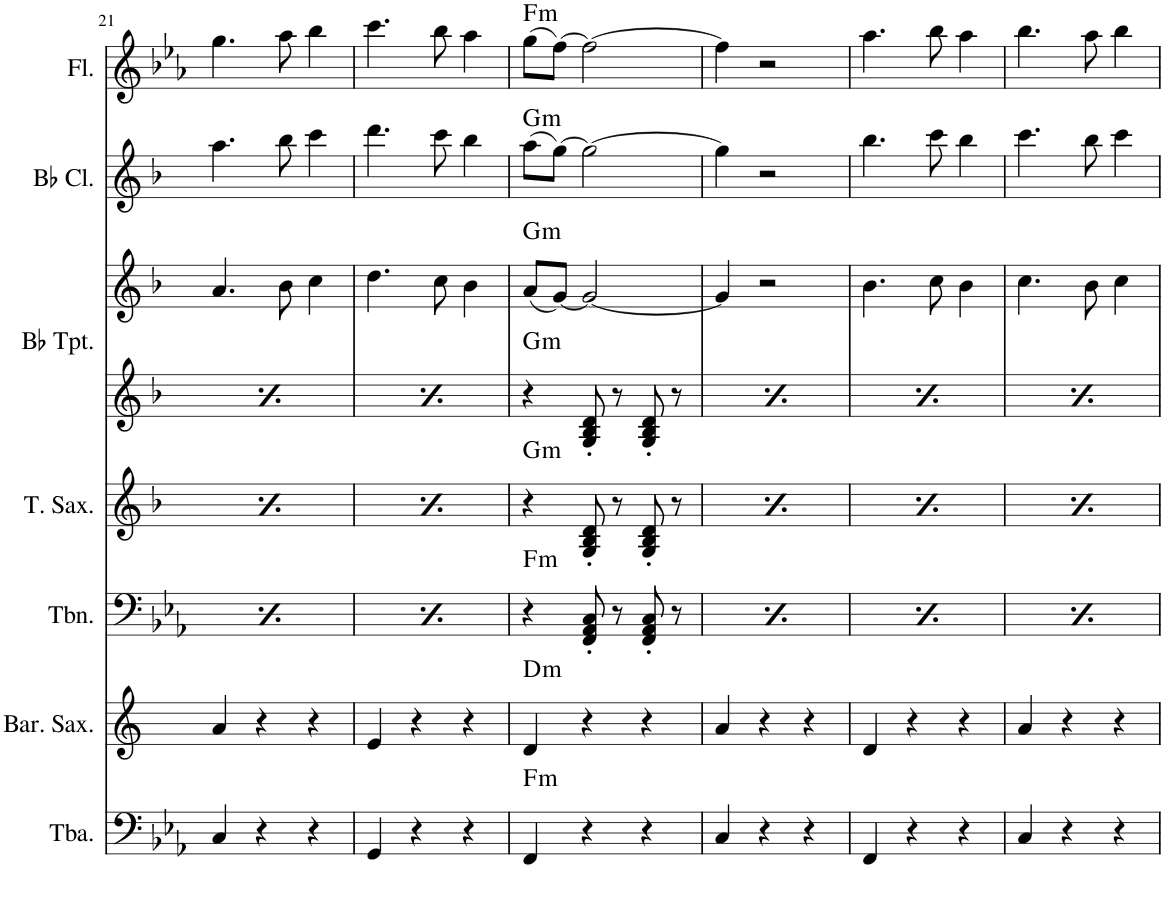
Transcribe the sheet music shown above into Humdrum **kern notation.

**kern	**harte	**kern	**harte	**kern	**harte	**kern	**harte	**kern	**kern	**harte	**kern	**harte	**kern	**harte	**kern	**harte	**kern	**harte	**kern	**harte	**kern	**harte	**kern	**harte
*part12	*part12	*part11	*part11	*part10	*part10	*part9	*part9	*part8	*part8	*part8	*part7	*part7	*part6	*part6	*part5	*part5	*part4	*part4	*part3	*part3	*part2	*part2	*part1	*part1
*staff13	*	*staff12	*	*staff11	*	*staff10	*	*staff9	*staff8	*	*staff7	*	*staff6	*	*staff5	*	*staff4	*	*staff3	*	*staff2	*	*staff1	*
*I"Tuba	*	*I"Baritone Saxophone	*	*I"Trombone	*	*I"Tenor Saxophone	*	*I"Bb Trumpet	*	*	*I"Bb Clarinet	*	*I"Flute	*	*I"Bass	*	*I"Baritone	*	*I"Tenor	*	*I"Alto	*	*I"Soprano	*
*I'Tba.	*	*I'Bar. Sax.	*	*I'Tbn.	*	*I'T. Sax.	*	*I'Bb Tpt.	*	*	*I'Bb Cl.	*	*I'Fl.	*	*I'B.	*	*I'Bar.	*	*I'T.	*	*I'A.	*	*I'S.	*
!!LO:PB:g=z
*clefF4	*	*clefG2	*	*clefF4	*	*clefG2	*	*clefG2	*clefG2	*	*clefG2	*	*clefG2	*	*clefF4	*	*clefF4	*	*clefGv2	*	*clefG2	*	*clefG2	*
*	*	*Trd12c21	*	*	*	*Trd8c14	*	*Trd1c2	*Trd1c2	*	*Trd1c2	*	*	*	*	*	*	*	*	*	*	*	*	*
*k[b-e-a-]	*	*k[]	*	*k[b-e-a-]	*	*k[b-]	*	*k[b-]	*k[b-]	*	*k[b-]	*	*k[b-e-a-]	*	*k[b-e-a-]	*	*k[b-e-a-]	*	*k[b-e-a-]	*	*k[b-e-a-]	*	*k[b-e-a-]	*
*M3/4	*	*M3/4	*	*M3/4	*	*M3/4	*	*M3/4	*M3/4	*	*M3/4	*	*M3/4	*	*M3/4	*	*M3/4	*	*M3/4	*	*M3/4	*	*M3/4	*
=21	=21	=21	=21	=21	=21	=21	=21	=21	=21	=21	=21	=21	=21	=21	=21	=21	=21	=21	=21	=21	=21	=21	=21	=21
!	!	!	!	!	!LO:H:kt=m	!	!LO:H:kt=m	!	!	!LO:H:kt=m	!	!	!	!	!	!	!	!LO:H:kt=m	!	!LO:H:kt=m	!	!	!	!
4C/	.	4a/	.	4r	C:min	4r	D:min	4r	4.a/	D:min	4.aa\	.	4.gg\	.	4C	.	4r	C:min	4r	C:min	4.g	.	4.g	.
4r	.	4r	.	8GG/' 8C/' 8E-/'	.	8A/' 8d/' 8f/'	.	8A/' 8d/' 8f/'	.	.	.	.	.	.	4r	.	8G' 8c' 8e-'	.	8G' 8c' 8e-'	.	.	.	.	.
.	.	.	.	8r	.	8r	.	8r	8b-\	.	8bb-\	.	8aa-\	.	.	.	8r	.	8r	.	8a-	.	8a-	.
4r	.	4r	.	8GG/' 8C/' 8E-/'	.	8A/' 8d/' 8f/'	.	8A/' 8d/' 8f/'	4cc\	.	4ccc\	.	4bb-\	.	4r	.	8G' 8c' 8e-'	.	8G' 8c' 8e-'	.	4b-	.	4b-	.
.	.	.	.	8r	.	8r	.	8r	.	.	.	.	.	.	.	.	8r	.	8r	.	.	.	.	.
=22	=22	=22	=22	=22	=22	=22	=22	=22	=22	=22	=22	=22	=22	=22	=22	=22	=22	=22	=22	=22	=22	=22	=22	=22
!	!	!	!	!	!LO:H:kt=m	!	!LO:H:kt=m	!	!	!LO:H:kt=m	!	!	!	!	!	!	!	!LO:H:kt=m	!	!LO:H:kt=m	!	!	!	!
4GG/	.	4e/	.	4r	C:min	4r	D:min	4r	4.dd\	D:min	4.ddd\	.	4.ccc\	.	4GG	.	4r	C:min	4r	C:min	4.cc	.	4.cc	.
4r	.	4r	.	8GG/' 8C/' 8E-/'	.	8A/' 8d/' 8f/'	.	8A/' 8d/' 8f/'	.	.	.	.	.	.	4r	.	8G' 8c' 8e-'	.	8G' 8c' 8e-'	.	.	.	.	.
.	.	.	.	8r	.	8r	.	8r	8cc\	.	8ccc\	.	8bb-\	.	.	.	8r	.	8r	.	8b-	.	8b-	.
4r	.	4r	.	8GG/' 8C/' 8E-/'	.	8A/' 8d/' 8f/'	.	8A/' 8d/' 8f/'	4b-\	.	4bb-\	.	4aa-\	.	4r	.	8G' 8c' 8e-'	.	8G' 8c' 8e-'	.	4a-	.	4a-	.
.	.	.	.	8r	.	8r	.	8r	.	.	.	.	.	.	.	.	8r	.	8r	.	.	.	.	.
=23	=23	=23	=23	=23	=23	=23	=23	=23	=23	=23	=23	=23	=23	=23	=23	=23	=23	=23	=23	=23	=23	=23	=23	=23
!	!LO:H:kt=m	!	!LO:H:kt=m	!	!LO:H:kt=m	!	!LO:H:kt=m	!	!	!LO:H:n=1:kt=m	!	!	!	!	!	!	!	!	!	!	!	!	!	!
!	!	!	!	!	!	!	!	!	!	!LO:H:n=2:kt=m	!	!LO:H:kt=m	!	!LO:H:kt=m	!	!LO:H:kt=m	!	!LO:H:kt=m	!	!LO:H:kt=m	!	!LO:H:kt=m	!	!LO:H:kt=m
4FF/	F:min	4d/	D:min	4r	F:min	4r	G:min	4r	(8a/L	G:min G:min	(8aa\L	G:min	(8gg\L	F:min	4FF	F:min	4r	F:min	4r	F:min	(8g/L	F:min	(8g/L	F:min
.	.	.	.	.	.	.	.	.	[8g/J)	.	[8gg\J)	.	[8ff\J)	.	.	.	.	.	.	.	[8f/J)	.	[8f/J)	.
4r	.	4r	.	8FF/' 8AA-/' 8C/'	.	8G/' 8B-/' 8d/'	.	8G/' 8B-/' 8d/'	2g/_	.	2gg\_	.	2ff\_	.	4r	.	8F' 8A-' 8c'	.	8F' 8A-' 8c'	.	2f_	.	2f_	.
.	.	.	.	8r	.	8r	.	8r	.	.	.	.	.	.	.	.	8r	.	8r	.	.	.	.	.
4r	.	4r	.	8FF/' 8AA-/' 8C/'	.	8G/' 8B-/' 8d/'	.	8G/' 8B-/' 8d/'	.	.	.	.	.	.	4r	.	8F' 8A-' 8c'	.	8F' 8A-' 8c'	.	.	.	.	.
.	.	.	.	8r	.	8r	.	8r	.	.	.	.	.	.	.	.	8r	.	8r	.	.	.	.	.
=24	=24	=24	=24	=24	=24	=24	=24	=24	=24	=24	=24	=24	=24	=24	=24	=24	=24	=24	=24	=24	=24	=24	=24	=24
!	!	!	!	!	!LO:H:kt=m	!	!LO:H:kt=m	!	!	!LO:H:kt=m	!	!	!	!	!	!	!	!LO:H:kt=m	!	!LO:H:kt=m	!	!	!	!
4C/	.	4a/	.	4r	F:min	4r	G:min	4r	4g/]	G:min	4gg\]	.	4ff\]	.	4C	.	4r	F:min	4r	F:min	4f]	.	4f]	.
4r	.	4r	.	8FF/' 8AA-/' 8C/'	.	8G/' 8B-/' 8d/'	.	8G/' 8B-/' 8d/'	2r	.	2r	.	2r	.	4r	.	8F' 8A-' 8c'	.	8F' 8A-' 8c'	.	2r	.	2r	.
.	.	.	.	8r	.	8r	.	8r	.	.	.	.	.	.	.	.	8r	.	8r	.	.	.	.	.
4r	.	4r	.	8FF/' 8AA-/' 8C/'	.	8G/' 8B-/' 8d/'	.	8G/' 8B-/' 8d/'	.	.	.	.	.	.	4r	.	8F' 8A-' 8c'	.	8F' 8A-' 8c'	.	.	.	.	.
.	.	.	.	8r	.	8r	.	8r	.	.	.	.	.	.	.	.	8r	.	8r	.	.	.	.	.
=25	=25	=25	=25	=25	=25	=25	=25	=25	=25	=25	=25	=25	=25	=25	=25	=25	=25	=25	=25	=25	=25	=25	=25	=25
!	!	!	!	!	!LO:H:kt=m	!	!LO:H:kt=m	!	!	!LO:H:kt=m	!	!	!	!	!	!	!	!LO:H:kt=m	!	!LO:H:kt=m	!	!	!	!
4FF/	.	4d/	.	4r	F:min	4r	G:min	4r	4.b-\	G:min	4.bb-\	.	4.aa-\	.	4FF	.	4r	F:min	4r	F:min	4.a-	.	4.a-	.
4r	.	4r	.	8FF/' 8AA-/' 8C/'	.	8G/' 8B-/' 8d/'	.	8G/' 8B-/' 8d/'	.	.	.	.	.	.	4r	.	8F' 8A-' 8c'	.	8F' 8A-' 8c'	.	.	.	.	.
.	.	.	.	8r	.	8r	.	8r	8cc\	.	8ccc\	.	8bb-\	.	.	.	8r	.	8r	.	8b-	.	8b-	.
4r	.	4r	.	8FF/' 8AA-/' 8C/'	.	8G/' 8B-/' 8d/'	.	8G/' 8B-/' 8d/'	4b-\	.	4bb-\	.	4aa-\	.	4r	.	8F' 8A-' 8c'	.	8F' 8A-' 8c'	.	4a-	.	4a-	.
.	.	.	.	8r	.	8r	.	8r	.	.	.	.	.	.	.	.	8r	.	8r	.	.	.	.	.
=26	=26	=26	=26	=26	=26	=26	=26	=26	=26	=26	=26	=26	=26	=26	=26	=26	=26	=26	=26	=26	=26	=26	=26	=26
!	!	!	!	!	!LO:H:kt=m	!	!LO:H:kt=m	!	!	!LO:H:kt=m	!	!	!	!	!	!	!	!LO:H:kt=m	!	!LO:H:kt=m	!	!	!	!
4C/	.	4a/	.	4r	F:min	4r	G:min	4r	4.cc\	G:min	4.ccc\	.	4.bb-\	.	4C	.	4r	F:min	4r	F:min	4.b-	.	4.b-	.
4r	.	4r	.	8FF/' 8AA-/' 8C/'	.	8G/' 8B-/' 8d/'	.	8G/' 8B-/' 8d/'	.	.	.	.	.	.	4r	.	8F' 8A-' 8c'	.	8F' 8A-' 8c'	.	.	.	.	.
.	.	.	.	8r	.	8r	.	8r	8b-\	.	8bb-\	.	8aa-\	.	.	.	8r	.	8r	.	8a-	.	8a-	.
4r	.	4r	.	8FF/' 8AA-/' 8C/'	.	8G/' 8B-/' 8d/'	.	8G/' 8B-/' 8d/'	4cc\	.	4ccc\	.	4bb-\	.	4r	.	8F' 8A-' 8c'	.	8F' 8A-' 8c'	.	4b-	.	4b-	.
.	.	.	.	8r	.	8r	.	8r	.	.	.	.	.	.	.	.	8r	.	8r	.	.	.	.	.
=	=	=	=	=	=	=	=	=	=	=	=	=	=	=	=	=	=	=	=	=	=	=	=	=
*-	*-	*-	*-	*-	*-	*-	*-	*-	*-	*-	*-	*-	*-	*-	*-	*-	*-	*-	*-	*-	*-	*-	*-	*-
